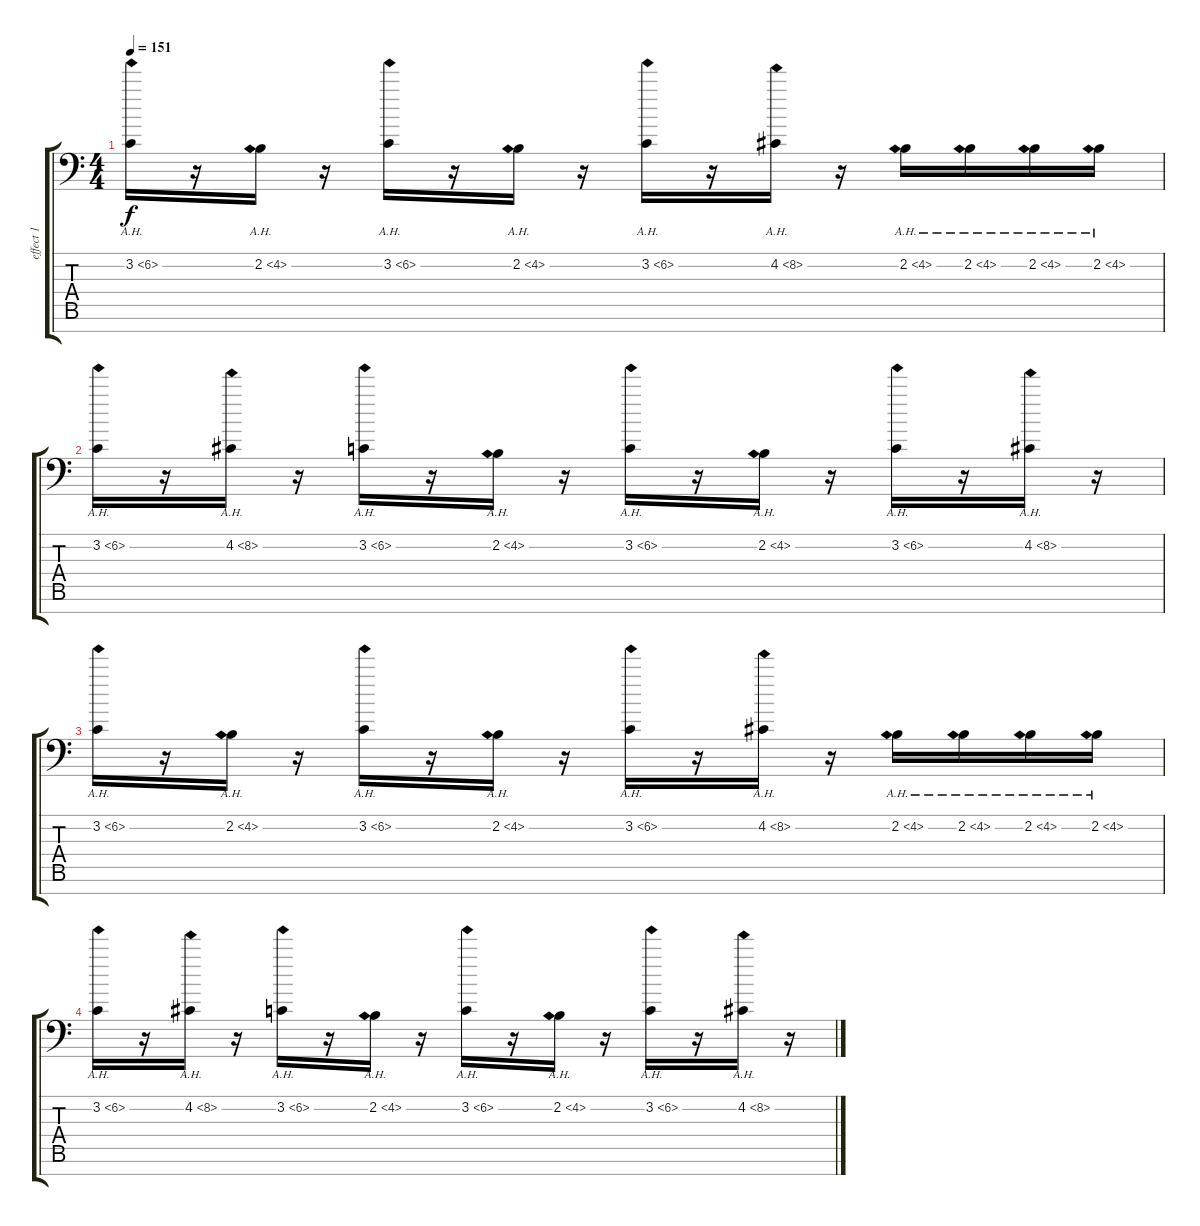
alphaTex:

\track ("effect 1" "effect 1") {instrument lead4chiff}
\staff {score tabs}
\tuning (D4 A3 F3 C3 G2 D2 A1) {hide}
\ts (4 4)
\tempo 151
\clef f4
\ks c
3.2{ah 3}.16{dy f} r.16 2.2{ah 2}.16 r.16 3.2{ah 3}.16 r.16 2.2{ah 2}.16 r.16 3.2{ah 3}.16 r.16 4.2{ah 4}.16 r.16 2.2{ah 2}.16 2.2{ah 2}.16 2.2{ah 2}.16 2.2{ah 2}.16 |
3.2{ah 3}.16 r.16 4.2{ah 4}.16 r.16 3.2{ah 3}.16 r.16 2.2{ah 2}.16 r.16 3.2{ah 3}.16 r.16 2.2{ah 2}.16 r.16 3.2{ah 3}.16 r.16 4.2{ah 4}.16 r.16 |
3.2{ah 3}.16 r.16 2.2{ah 2}.16 r.16 3.2{ah 3}.16 r.16 2.2{ah 2}.16 r.16 3.2{ah 3}.16 r.16 4.2{ah 4}.16 r.16 2.2{ah 2}.16 2.2{ah 2}.16 2.2{ah 2}.16 2.2{ah 2}.16 |
3.2{ah 3}.16 r.16 4.2{ah 4}.16 r.16 3.2{ah 3}.16 r.16 2.2{ah 2}.16 r.16 3.2{ah 3}.16 r.16 2.2{ah 2}.16 r.16 3.2{ah 3}.16 r.16 4.2{ah 4}.16 r.16
